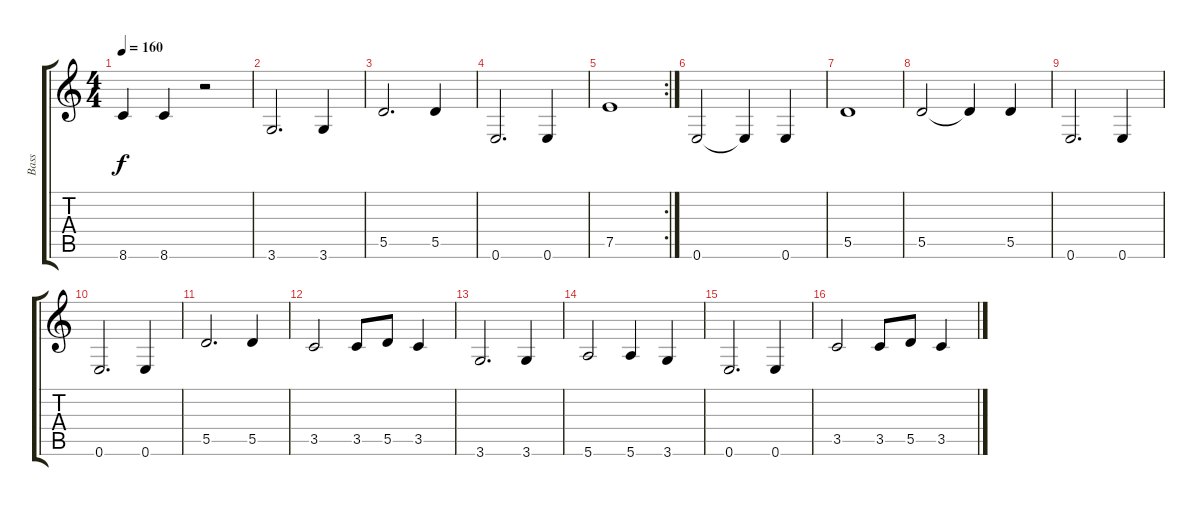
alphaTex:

\track ("Bass" "Bass") {instrument electricbassfinger}
\staff {score tabs}
\tuning (E4 B3 G3 D3 A2 E2) {hide}
\ts (4 4)
\tempo 160
\clef g2
\ks c
8.6.4{dy f} 8.6.4 r.2 |
3.6.2{d} 3.6.4 |
5.5.2{d} 5.5.4 |
0.6.2{d} 0.6.4 |
\rc 2
7.5.1 |
0.6.2 0.6{t}.4 0.6.4 |
5.5.1 |
5.5.2 5.5{t}.4 5.5.4 |
0.6.2{d} 0.6.4 |
0.6.2{d} 0.6.4 |
5.5.2{d} 5.5.4 |
3.5.2 3.5.8 5.5.8 3.5.4 |
3.6.2{d} 3.6.4 |
5.6.2 5.6.4 3.6.4 |
0.6.2{d} 0.6.4 |
3.5.2 3.5.8 5.5.8 3.5.4
